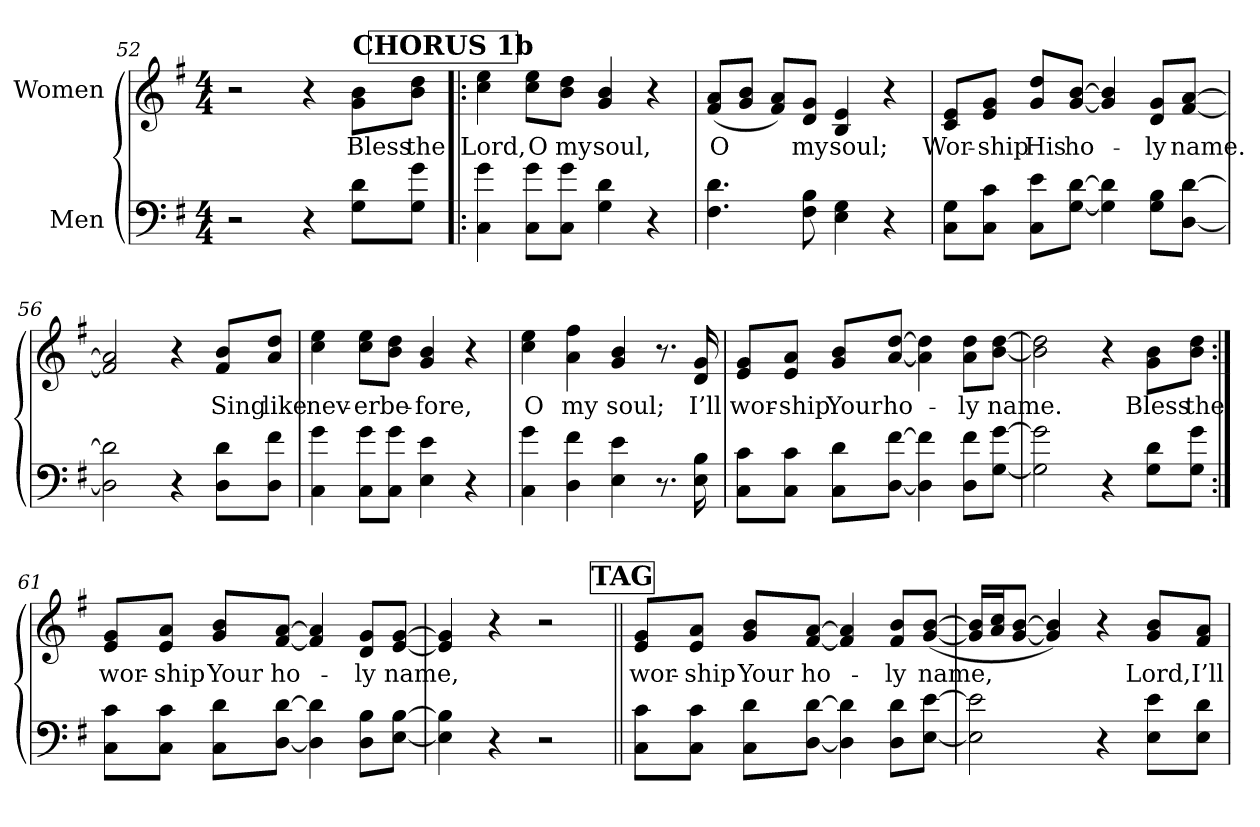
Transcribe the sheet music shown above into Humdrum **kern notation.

**kern	**kern	**text
*part2	*part1	*part1
*staff2	*staff1	*staff1
*I"Men	*I"Women	*
*clefF4	*clefG2	*
*k[f#]	*k[f#]	*
*G:	*G:	*
*M4/4	*M4/4	*
=52	=52	=52
2r	2r	.
4r	4r	.
!	!	!LO:LY:b
8G\ 8d\L	8g\ 8b\L	Bless
!	!	!LO:LY:b
8G\ 8g\J	8b\ 8dd\J	the
!!LO:LB:g=z
!!LO:REH:place=s1:a:B:t=CHORUS 1b
=53!|:	=53!|:	=53!|:
!	!	!LO:LY:b
4C\ 4g\	4cc\ 4ee\	Lord,
!	!	!LO:LY:b
8C\ 8g\L	8cc\ 8ee\L	O
!	!	!LO:LY:b
8C\ 8g\J	8b\ 8dd\J	my
!	!	!LO:LY:b
4G\ 4d\	4g/ 4b/	soul,
4r	4r	.
=54	=54	=54
!	!	!LO:LY:b
4.F#\ 4.d\	(<8f#/ 8a/L	O
.	8g/ 8b/J	.
.	8f#/ 8a/L)	.
!	!	!LO:LY:b
8F#\ 8B\	8d/ 8g/J	my
!	!	!LO:LY:b
4E\ 4G\	4B/ 4e/	soul;
4r	4r	.
=55	=55	=55
!	!	!LO:LY:b
8C\ 8G\L	8c/ 8e/L	Wor-
!	!	!LO:LY:b
8C\ 8c\J	8e/ 8g/J	-ship
!	!	!LO:LY:b
8C\ 8e\L	8g/ 8dd/L	His
!	!	!LO:LY:b
[8G\ [8d\J	[8g/ [8b/J	ho-
4G\] 4d\]	4g/] 4b/]	.
!	!	!LO:LY:b
8G\ 8B\L	8d/ 8g/L	-ly
!	!	!LO:LY:b
[8D\ [8d\J	[8f#/ [8a/J	name.
!!LO:PB:g=z
=56	=56	=56
2D\] 2d\]	2f#/] 2a/]	.
4r	4r	.
!	!	!LO:LY:b
8D\ 8d\L	8f#/ 8b/L	Sing
!	!	!LO:LY:b
8D\ 8f#\J	8a/ 8dd/J	like
=57	=57	=57
!	!	!LO:LY:b
4C\ 4g\	4cc\ 4ee\	nev-
!	!	!LO:LY:b
8C\ 8g\L	8cc\ 8ee\L	-er
!	!	!LO:LY:b
8C\ 8g\J	8b\ 8dd\J	be-
!	!	!LO:LY:b
4E\ 4e\	4g/ 4b/	-fore,
4r	4r	.
=58	=58	=58
!	!	!LO:LY:b
4C\ 4g\	4cc\ 4ee\	O
!	!	!LO:LY:b
4D\ 4f#\	4a\ 4ff#\	my
!	!	!LO:LY:b
4E\ 4e\	4g/ 4b/	soul;
8.r	8.r	.
!	!	!LO:LY:b
16E\ 16B\	16d/ 16g/	I’ll
=59	=59	=59
!	!	!LO:LY:b
8C\ 8c\L	8e/ 8g/L	wor-
!	!	!LO:LY:b
8C\ 8c\J	8e/ 8a/J	-ship
!	!	!LO:LY:b
8C\ 8d\L	8g/ 8b/L	Your
!	!	!LO:LY:b
[8D\ [8f#\J	[8a/ [8dd/J	ho-
4D\] 4f#\]	4a\] 4dd\]	.
!	!	!LO:LY:b
8D\ 8f#\L	8a\ 8dd\L	-ly
!	!	!LO:LY:b
[8G\ [8g\J	[8b\ [8dd\J	name.
!!LO:LB:g=z
=60	=60	=60
2G\] 2g\]	2b\] 2dd\]	.
4r	4r	.
!	!	!LO:LY:b
8G\ 8d\L	8g\ 8b\L	Bless
!	!	!LO:LY:b
8G\ 8g\J	8b\ 8dd\J	the
=61:|!	=61:|!	=61:|!
!	!	!LO:LY:b
8C\ 8c\L	8e/ 8g/L	wor-
!	!	!LO:LY:b
8C\ 8c\J	8e/ 8a/J	-ship
!	!	!LO:LY:b
8C\ 8d\L	8g/ 8b/L	Your
!	!	!LO:LY:b
[8D\ [8d\J	[8f#/ [8a/J	ho-
4D\] 4d\]	4f#/] 4a/]	.
!	!	!LO:LY:b
8D\ 8B\L	8d/ 8g/L	-ly
!	!	!LO:LY:b
[8E\ [8B\J	[8e/ [8g/J	name,
=62	=62	=62
4E\] 4B\]	4e/] 4g/]	.
4r	4r	.
2r	2r	.
!!LO:LB:g=z
!!LO:REH:place=s1:a:B:t=TAG
=63||	=63||	=63||
!	!	!LO:LY:b
8C\ 8c\L	8e/ 8g/L	wor-
!	!	!LO:LY:b
8C\ 8c\J	8e/ 8a/J	-ship
!	!	!LO:LY:b
8C\ 8d\L	8g/ 8b/L	Your
!	!	!LO:LY:b
[8D\ [8d\J	[8f#/ [8a/J	ho-
4D\] 4d\]	4f#/] 4a/]	.
!	!	!LO:LY:b
8D\ 8d\L	8f#/ 8b/L	-ly
!	!	!LO:LY:b
[8E\ [8e\J	(<[8g/ [8b/J	name,
=64	=64	=64
2E\] 2e\]	16g/] 16b/]LL	.
.	16a/ 16cc/J	.
.	[8g/ [8b/J	.
.	4g/] 4b/])	.
4r	4r	.
!	!	!LO:LY:b
8E\ 8e\L	8g/ 8b/L	Lord,
!	!	!LO:LY:b
8E\ 8d\J	8f#/ 8a/J	I’ll
=	=	=
*-	*-	*-
